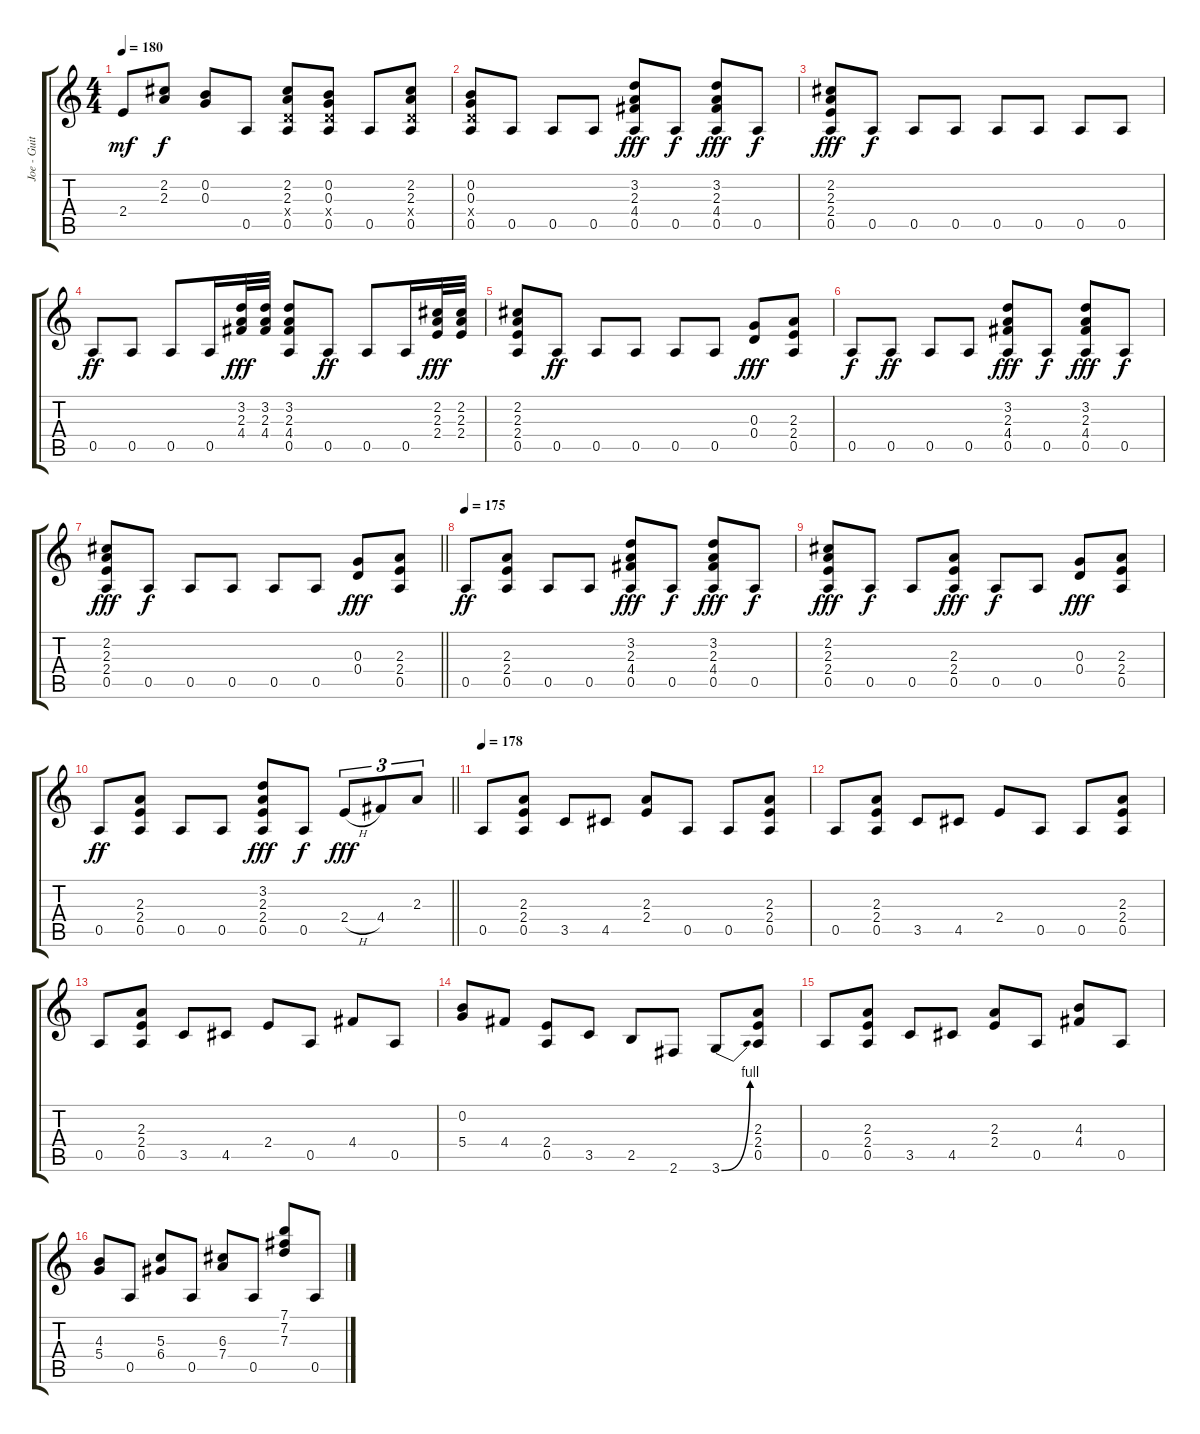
\track ("Joe - Guitar" "Joe - Guit") {instrument acousticguitarsteel}
\staff {score tabs}
\tuning (E4 B3 G3 D3 A2 E2) {hide}
\ts (4 4)
\tempo 180
\clef g2
\ks c
2.4.8{dy mf} (2.2 2.3).8{dy f} (0.2 0.3).8 0.5.8 (2.2 2.3 0.4{x} 0.5).8 (0.2 0.3 0.4{x} 0.5).8 0.5.8 (2.2 2.3 0.4{x} 0.5).8 |
(0.2 0.3 0.4{x} 0.5).8 0.5.8 0.5.8 0.5.8 (3.2 2.3 4.4 0.5).8{dy fff volume 16} 0.5.8{dy f} (3.2 2.3 4.4 0.5).8{dy fff} 0.5.8{dy f} |
(2.2 2.3 2.4 0.5).8{dy fff} 0.5.8{dy f} 0.5.8 0.5.8 0.5.8 0.5.8 0.5.8 0.5.8 |
0.5.8{dy ff} 0.5.8 0.5.8 0.5.16 (3.2 2.3 4.4).32{dy fff} (3.2 2.3 4.4).32 (3.2 2.3 4.4 0.5).8 0.5.8{dy ff} 0.5.8 0.5.16 (2.2 2.3 2.4).32{dy fff} (2.2 2.3 2.4).32 |
(2.2 2.3 2.4 0.5).8 0.5.8{dy ff} 0.5.8 0.5.8 0.5.8 0.5.8 (0.3 0.4).8{dy fff} (2.3 2.4 0.5).8 |
0.5.8{dy f} 0.5.8{dy ff} 0.5.8 0.5.8 (3.2 2.3 4.4 0.5).8{dy fff} 0.5.8{dy f} (3.2 2.3 4.4 0.5).8{dy fff} 0.5.8{dy f} |
\barLineRight lightlight
(2.2 2.3 2.4 0.5).8{dy fff} 0.5.8{dy f} 0.5.8 0.5.8 0.5.8 0.5.8 (0.3 0.4).8{dy fff} (2.3 2.4 0.5).8 |
\tempo 175
0.5.8{dy ff} (2.3 2.4 0.5).8 0.5.8 0.5.8 (3.2 2.3 4.4 0.5).8{dy fff} 0.5.8{dy f} (3.2 2.3 4.4 0.5).8{dy fff} 0.5.8{dy f} |
(2.2 2.3 2.4 0.5).8{dy fff} 0.5.8{dy f} 0.5.8 (2.3 2.4 0.5).8{dy fff} 0.5.8{dy f} 0.5.8 (0.3 0.4).8{dy fff} (2.3 2.4 0.5).8 |
\barLineRight lightlight
0.5.8{dy ff} (2.3 2.4 0.5).8 0.5.8 0.5.8 (3.2 2.3 2.4 0.5).8{dy fff} 0.5.8{dy f} 2.4{h}.8{tu (3 2) dy fff} 4.4.8{tu (3 2)} 2.3.8{tu (3 2)} |
\tempo 178
0.5.8 (2.3 2.4 0.5).8 3.5.8 4.5.8 (2.3 2.4).8 0.5.8 0.5.8 (2.3 2.4 0.5).8 |
0.5.8 (2.3 2.4 0.5).8 3.5.8 4.5.8 2.4.8 0.5.8 0.5.8 (2.3 2.4 0.5).8 |
0.5.8 (2.3 2.4 0.5).8 3.5.8 4.5.8 2.4.8 0.5.8 4.4.8 0.5.8 |
(0.2 5.4).8 4.4.8 (2.4 0.5).8 3.5.8 2.5.8 2.6.8 3.6{be (bend 0 0 60 4)}.8 (2.3 2.4 0.5).8 |
0.5.8 (2.3 2.4 0.5).8 3.5.8 4.5.8 (2.3 2.4).8 0.5.8 (4.3 4.4).8 0.5.8 |
(4.3 5.4).8 0.5.8 (5.3 6.4).8 0.5.8 (6.3 7.4).8 0.5.8 (7.1 7.2 7.3).8 0.5.8
